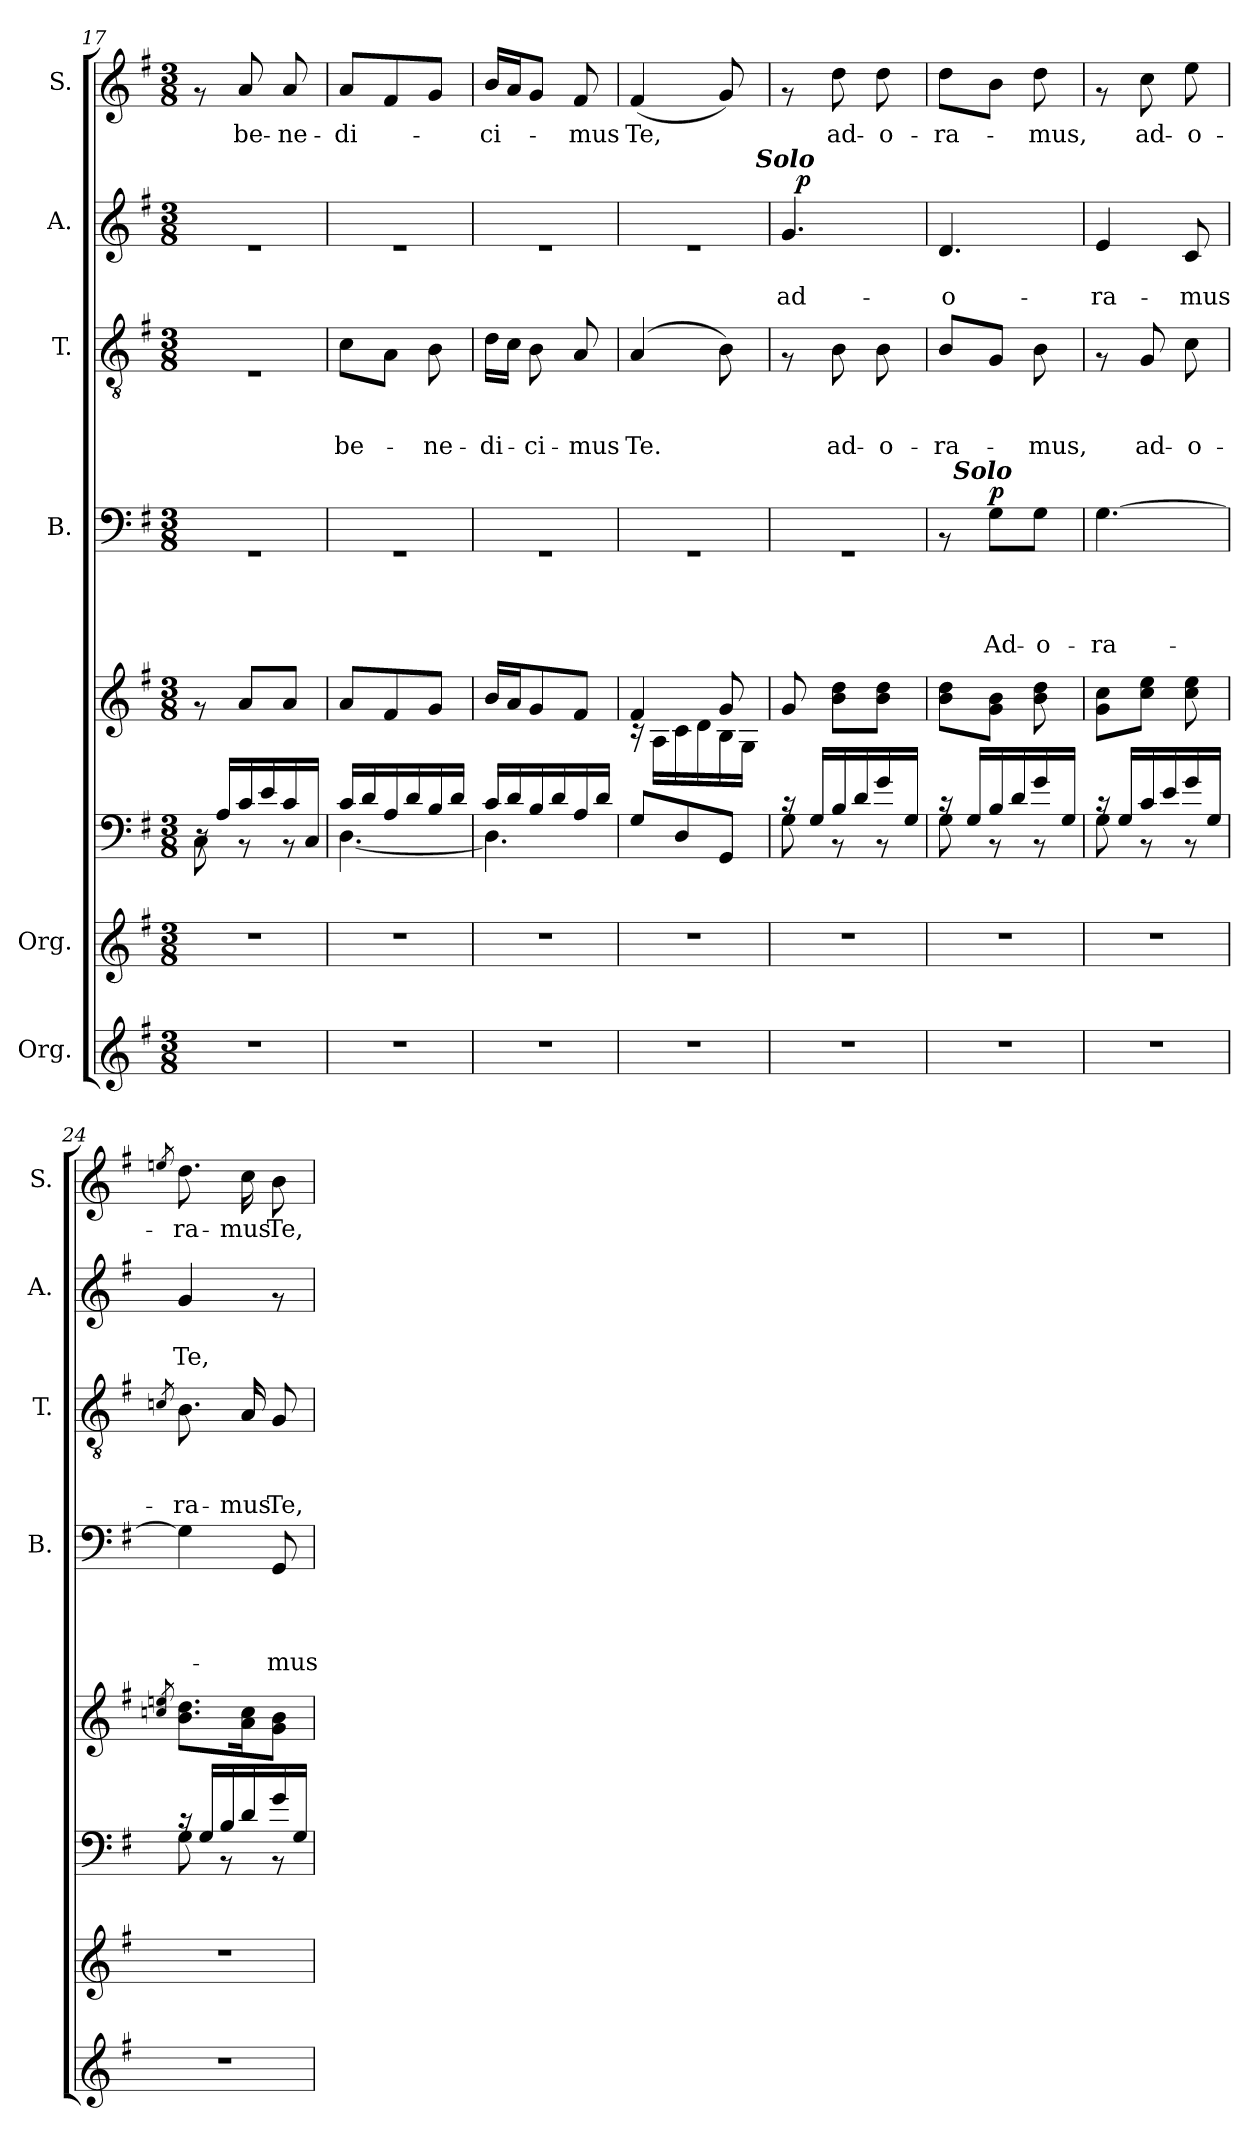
**kern	**kern	**kern	**kern	**kern	**text	**text	**text	**text	**dynam	**kern	**text	**text	**text	**kern	**text	**text	**dynam	**kern	**text
*part8	*part7	*part6	*part5	*part4	*part4	*part4	*part4	*part4	*part4	*part3	*part3	*part3	*part3	*part2	*part2	*part2	*part2	*part1	*part1
*staff8	*staff7	*staff6	*staff5	*staff4	*staff4	*staff4	*staff4	*staff4	*staff4	*staff3	*staff3	*staff3	*staff3	*staff2	*staff2	*staff2	*staff2	*staff1	*staff1
*I"Org.	*I"Org.	*	*	*I"B.	*	*	*	*	*	*I"T.	*	*	*	*I"A.	*	*	*	*I"S.	*
*	*	*	*	*I'B.	*	*	*	*	*	*I'T.	*	*	*	*I'A.	*	*	*	*I'S.	*
*clefG2	*clefG2	*clefF4	*clefG2	*clefF4	*	*	*	*	*	*clefGv2	*	*	*	*clefG2	*	*	*	*clefG2	*
*k[f#]	*k[f#]	*k[f#]	*k[f#]	*k[f#]	*	*	*	*	*	*k[f#]	*	*	*	*k[f#]	*	*	*	*k[f#]	*
*G:	*G:	*G:	*G:	*G:	*	*	*	*	*	*G:	*	*	*	*G:	*	*	*	*G:	*
*M3/8	*M3/8	*M3/8	*M3/8	*M3/8	*	*	*	*	*	*M3/8	*	*	*	*M3/8	*	*	*	*M3/8	*
=17	=17	=17	=17	=17	=17	=17	=17	=17	=17	=17	=17	=17	=17	=17	=17	=17	=17	=17	=17
*	*	*^	*	*	*	*	*	*	*	*	*	*	*	*	*	*	*	*	*
4.r	4.r	16rC	8C\	8rf	4.rGG	.	.	.	.	.	4.rE	.	.	.	4.re	.	.	.	8rf	.
.	.	16A/LL	.	.	.	.	.	.	.	.	.	.	.	.	.	.	.	.	.	.
!	!	!	!	!	!	!	!	!	!	!	!	!	!	!	!	!	!	!	!	!LO:LY:b
.	.	16c/	8rAA	8a/L	.	.	.	.	.	.	.	.	.	.	.	.	.	.	8a/	be-
.	.	16e/	.	.	.	.	.	.	.	.	.	.	.	.	.	.	.	.	.	.
!	!	!	!	!	!	!	!	!	!	!	!	!	!	!	!	!	!	!	!	!LO:LY:b
.	.	16c/	8rAA	8a/J	.	.	.	.	.	.	.	.	.	.	.	.	.	.	8a/	-ne-
.	.	16C/JJ	.	.	.	.	.	.	.	.	.	.	.	.	.	.	.	.	.	.
=18	=18	=18	=18	=18	=18	=18	=18	=18	=18	=18	=18	=18	=18	=18	=18	=18	=18	=18	=18	=18
!	!	!	!	!	!	!	!	!	!	!	!	!	!	!LO:LY:b	!	!	!	!	!	!LO:LY:b
4.r	4.r	16c/LL	[<4.D\	8a/L	4.rGG	.	.	.	.	.	8c\L	.	.	be-	4.re	.	.	.	8a/L	-di-
.	.	16d/	.	.	.	.	.	.	.	.	.	.	.	.	.	.	.	.	.	.
.	.	16A/	.	8f#/	.	.	.	.	.	.	8A\J	.	.	.	.	.	.	.	8f#/	.
.	.	16d/	.	.	.	.	.	.	.	.	.	.	.	.	.	.	.	.	.	.
!	!	!	!	!	!	!	!	!	!	!	!	!	!	!LO:LY:b	!	!	!	!	!	!
.	.	16B/	.	8g/J	.	.	.	.	.	.	8B\	.	.	-ne-	.	.	.	.	8g/J	.
.	.	16d/JJ	.	.	.	.	.	.	.	.	.	.	.	.	.	.	.	.	.	.
!!LO:LB:g=z
=19	=19	=19	=19	=19	=19	=19	=19	=19	=19	=19	=19	=19	=19	=19	=19	=19	=19	=19	=19	=19
!	!	!	!	!	!	!	!	!	!	!	!	!	!	!LO:LY:b	!	!	!	!	!	!LO:LY:b
4.r	4.r	16c/LL	4.D\]	16b/LL	4.rGG	.	.	.	.	.	16d\LL	.	.	-di-	4.re	.	.	.	16b/LL	-ci-
.	.	16d/	.	16a/J	.	.	.	.	.	.	16c\JJ	.	.	.	.	.	.	.	16a/J	.
!	!	!	!	!	!	!	!	!	!	!	!	!	!	!LO:LY:b	!	!	!	!	!	!
.	.	16B/	.	8g/	.	.	.	.	.	.	8B\	.	.	-ci-	.	.	.	.	8g/J	.
.	.	16d/	.	.	.	.	.	.	.	.	.	.	.	.	.	.	.	.	.	.
!	!	!	!	!	!	!	!	!	!	!	!	!	!	!LO:LY:b	!	!	!	!	!	!LO:LY:b
.	.	16A/	.	8f#/J	.	.	.	.	.	.	8A/	.	.	-mus	.	.	.	.	8f#/	-mus
.	.	16d/JJ	.	.	.	.	.	.	.	.	.	.	.	.	.	.	.	.	.	.
*	*	*v	*v	*	*	*	*	*	*	*	*	*	*	*	*	*	*	*	*	*
=20	=20	=20	=20	=20	=20	=20	=20	=20	=20	=20	=20	=20	=20	=20	=20	=20	=20	=20	=20
*	*	*	*^	*	*	*	*	*	*	*	*	*	*	*	*	*	*	*	*
!	!	!	!	!	!	!	!	!	!	!	!	!	!	!LO:LY:b	!	!	!	!	!	!LO:LY:b
*	*	*	*	*	*	*	*	*	*	*	*	*	*	*	*^	*	*	*	*	*
4.r	4.r	8G/L	4f#/	16rB	4.rGG	.	.	.	.	.	(4A/	.	.	Te.	4.re	4ryy	.	.	.	(<4f#/	Te,
.	.	.	.	16A\LL	.	.	.	.	.	.	.	.	.	.	.	.	.	.	.	.	.
.	.	8D/	.	16c\	.	.	.	.	.	.	.	.	.	.	.	.	.	.	.	.	.
.	.	.	.	16d\	.	.	.	.	.	.	.	.	.	.	.	.	.	.	.	.	.
.	.	8GG/J	8g/	16B\	.	.	.	.	.	.	8B\)	.	.	.	.	16.ryy	.	.	.	8g/)	.
.	.	.	.	16G\JJ	.	.	.	.	.	.	.	.	.	.	.	.	.	.	.	.	.
!	!	!	!	!	!	!	!	!	!	!	!	!	!	!	!	!LO:TX:a:Bi:t=Solo	!	!	!	!	!
.	.	.	.	.	.	.	.	.	.	.	.	.	.	.	.	32ryy	.	.	.	.	.
=21	=21	=21	=21	=21	=21	=21	=21	=21	=21	=21	=21	=21	=21	=21	=21	=21	=21	=21	=21	=21	=21
*	*	*^	*	*	*	*	*	*	*	*	*	*	*	*	*	*	*	*	*	*	*
!	!	!	!	!	!	!	!	!	!	!	!	!	!	!	!	!	!	!	!LO:LY:b	!	!	!
*	*	*	*	*v	*v	*	*	*	*	*	*	*	*	*	*	*	*	*	*	*	*	*
4.r	4.r	16rc	8G\	8g/	4.rGG	.	.	.	.	.	8rF	.	.	.	4.g/	32ryy	.	ad-	.	8rf	.
!	!	!	!	!	!	!	!	!	!	!	!	!	!	!	!	!	!	!	!LO:DY:a	!	!
.	.	.	.	.	.	.	.	.	.	.	.	.	.	.	.	4ryy	.	.	p	.	.
.	.	16G/LL	.	.	.	.	.	.	.	.	.	.	.	.	.	.	.	.	.	.	.
!	!	!	!	!	!	!	!	!	!	!	!	!	!	!LO:LY:b	!	!	!	!	!	!	!LO:LY:b
.	.	16B/	8rAA	8b\ 8dd\L	.	.	.	.	.	.	8B\	.	.	ad-	.	.	.	.	.	8dd\	ad-
.	.	16d/	.	.	.	.	.	.	.	.	.	.	.	.	.	.	.	.	.	.	.
!	!	!	!	!	!	!	!	!	!	!	!	!	!	!LO:LY:b	!	!	!	!	!	!	!LO:LY:b
.	.	16g/	8rAA	8b\ 8dd\J	.	.	.	.	.	.	8B\	.	.	-o-	.	.	.	.	.	8dd\	-o-
.	.	.	.	.	.	.	.	.	.	.	.	.	.	.	.	16.ryy	.	.	.	.	.
.	.	16G/JJ	.	.	.	.	.	.	.	.	.	.	.	.	.	.	.	.	.	.	.
=22	=22	=22	=22	=22	=22	=22	=22	=22	=22	=22	=22	=22	=22	=22	=22	=22	=22	=22	=22	=22	=22
!	!	!	!	!	!	!	!	!	!	!	!	!	!	!LO:LY:b	!	!	!	!LO:LY:b	!	!	!LO:LY:b
*	*	*	*	*	*^	*	*	*	*	*	*	*	*	*	*v	*v	*	*	*	*	*
4.r	4.r	16rc	8G\	8b\ 8dd\L	8rAA	32ryy	.	.	.	.	.	8B/L	.	.	-ra-	4.d/	.	-o-	.	8dd\L	-ra-
!	!	!	!	!	!	!LO:TX:a:Bi:t=Solo	!	!	!	!	!	!	!	!	!	!	!	!	!	!	!
.	.	.	.	.	.	4ryy	.	.	.	.	.	.	.	.	.	.	.	.	.	.	.
.	.	16G/LL	.	.	.	.	.	.	.	.	.	.	.	.	.	.	.	.	.	.	.
!	!	!	!	!	!	!	!	!	!	!LO:LY:b	!LO:DY:a	!	!	!	!	!	!	!	!	!	!
.	.	16B/	8rAA	8g\ 8b\J	8G\L	.	.	.	.	Ad-	p	8G/J	.	.	.	.	.	.	.	8b\J	.
.	.	16d/	.	.	.	.	.	.	.	.	.	.	.	.	.	.	.	.	.	.	.
!	!	!	!	!	!	!	!	!	!	!LO:LY:b	!	!	!	!	!LO:LY:b	!	!	!	!	!	!LO:LY:b
.	.	16g/	8rAA	8b\ 8dd\	8G\J	.	.	.	.	-o-	.	8B\	.	.	-mus,	.	.	.	.	8dd\	-mus,
.	.	.	.	.	.	16.ryy	.	.	.	.	.	.	.	.	.	.	.	.	.	.	.
.	.	16G/JJ	.	.	.	.	.	.	.	.	.	.	.	.	.	.	.	.	.	.	.
=23	=23	=23	=23	=23	=23	=23	=23	=23	=23	=23	=23	=23	=23	=23	=23	=23	=23	=23	=23	=23	=23
!	!	!	!	!	!	!	!	!	!	!LO:LY:b	!	!	!	!	!	!	!	!LO:LY:b	!	!	!
*	*	*	*	*	*v	*v	*	*	*	*	*	*	*	*	*	*	*	*	*	*	*
4.r	4.r	16rc	8G\	8g\ 8cc\L	[>4.G\	.	.	.	-ra-	.	8rF	.	.	.	4e/	.	-ra-	.	8rf	.
.	.	16G/LL	.	.	.	.	.	.	.	.	.	.	.	.	.	.	.	.	.	.
!	!	!	!	!	!	!	!	!	!	!	!	!	!	!LO:LY:b	!	!	!	!	!	!LO:LY:b
.	.	16c/	8rAA	8cc\ 8ee\J	.	.	.	.	.	.	8G/	.	.	ad-	.	.	.	.	8cc\	ad-
.	.	16e/	.	.	.	.	.	.	.	.	.	.	.	.	.	.	.	.	.	.
!	!	!	!	!	!	!	!	!	!	!	!	!	!	!LO:LY:b	!	!	!LO:LY:b	!	!	!LO:LY:b
.	.	16g/	8rAA	8cc\ 8ee\	.	.	.	.	.	.	8c\	.	.	-o-	8c/	.	-mus	.	8ee\	-o-
.	.	16G/JJ	.	.	.	.	.	.	.	.	.	.	.	.	.	.	.	.	.	.
=24	=24	=24	=24	=24	=24	=24	=24	=24	=24	=24	=24	=24	=24	=24	=24	=24	=24	=24	=24	=24
.	.	.	.	8qccn/ 8qeen/	.	.	.	.	.	.	8qcn/	.	.	.	.	.	.	.	8qeen/	.
!	!	!	!	!	!	!	!	!	!	!	!	!	!	!LO:LY:b	!	!	!LO:LY:b	!	!	!LO:LY:b
4.r	4.r	16rc	8G\	8.b\ 8.dd\L	4G\]	.	.	.	.	.	8.B\	.	.	-ra-	4g/	.	Te,	.	8.dd\	-ra-
.	.	16G/LL	.	.	.	.	.	.	.	.	.	.	.	.	.	.	.	.	.	.
.	.	16B/	8rAA	.	.	.	.	.	.	.	.	.	.	.	.	.	.	.	.	.
!	!	!	!	!	!	!	!	!	!	!	!	!	!	!LO:LY:b	!	!	!	!	!	!LO:LY:b
.	.	16d/	.	16a\ 16cc\k	.	.	.	.	.	.	16A/	.	.	-mus	.	.	.	.	16cc\	-mus
!	!	!	!	!	!	!	!	!	!LO:LY:b	!	!	!	!	!LO:LY:b	!	!	!	!	!	!LO:LY:b
.	.	16g/	8rAA	8g\ 8b\J	8GG/	.	.	.	-mus	.	8G/	.	.	Te,	8rf	.	.	.	8b\	Te,
.	.	16G/JJ	.	.	.	.	.	.	.	.	.	.	.	.	.	.	.	.	.	.
*	*	*v	*v	*	*	*	*	*	*	*	*	*	*	*	*	*	*	*	*	*
=	=	=	=	=	=	=	=	=	=	=	=	=	=	=	=	=	=	=	=
*-	*-	*-	*-	*-	*-	*-	*-	*-	*-	*-	*-	*-	*-	*-	*-	*-	*-	*-	*-
